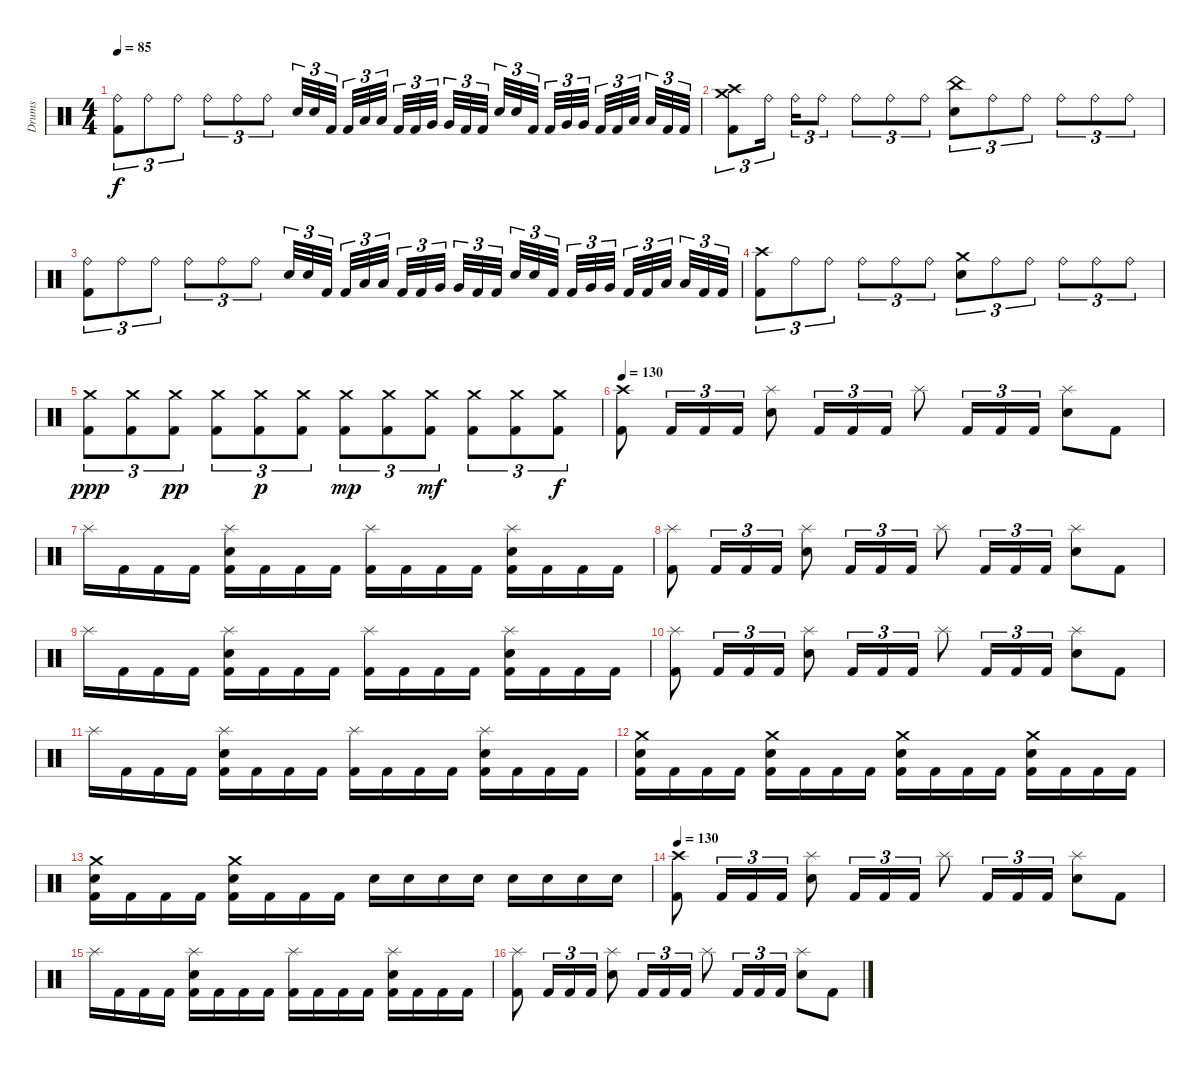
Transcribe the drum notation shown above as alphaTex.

\track ("Drums" "Drums") {instrument percussion}
\staff {score}
\articulation defaults
\ts (4 4)
\tempo 85
\clef neutral
\ks c
("Ride (bell)" "Kick (hit) 2").8{tu (3 2) dy f} "Ride (bell)".8{tu (3 2)} "Ride (bell)".8{tu (3 2)} "Ride (bell)".8{tu (3 2)} "Ride (bell)".8{tu (3 2)} "Ride (bell)".8{tu (3 2)} "Electric Snare (hit)".32{tu (3 2)} "Electric Snare (hit)".32{tu (3 2)} "Kick (hit) 2".32{tu (3 2) beam splitsecondary} "Kick (hit) 2".32{tu (3 2)} "Low Tom (hit)".32{tu (3 2)} "Low Tom (hit)".32{tu (3 2) beam splitsecondary} "Kick (hit) 2".32{tu (3 2)} "Kick (hit) 2".32{tu (3 2)} "Very Low Tom (hit)".32{tu (3 2) beam splitsecondary} "Very Low Tom (hit)".32{tu (3 2)} "Kick (hit) 2".32{tu (3 2)} "Kick (hit) 2".32{tu (3 2)} "Electric Snare (hit)".32{tu (3 2)} "Electric Snare (hit)".32{tu (3 2)} "Kick (hit) 2".32{tu (3 2) beam splitsecondary} "Kick (hit) 2".32{tu (3 2)} "Very Low Tom (hit)".32{tu (3 2)} "Very Low Tom (hit)".32{tu (3 2) beam splitsecondary} "Kick (hit) 2".32{tu (3 2)} "Kick (hit) 2".32{tu (3 2)} "Low Floor Tom (hit)".32{tu (3 2) beam splitsecondary} "Low Floor Tom (hit)".32{tu (3 2)} "Kick (hit) 2".32{tu (3 2)} "Kick (hit) 2".32{tu (3 2)} |
("Crash medium (hit)" "Crash high (hit)" "Kick (hit) 2").8{tu (3 2)} "Ride (bell)".16{tu (3 2) beam splitsecondary} "Ride (bell)".16{tu (3 2)} "Ride (bell)".8{tu (3 2)} "Ride (bell)".8{tu (3 2)} "Ride (bell)".8{tu (3 2)} "Ride (bell)".8{tu (3 2)} ("China (hit)" "Electric Snare (hit)").8{tu (3 2)} "Ride (bell)".8{tu (3 2)} "Ride (bell)".8{tu (3 2)} "Ride (bell)".8{tu (3 2)} "Ride (bell)".8{tu (3 2)} "Ride (bell)".8{tu (3 2)} |
("Ride (bell)" "Kick (hit) 2").8{tu (3 2)} "Ride (bell)".8{tu (3 2)} "Ride (bell)".8{tu (3 2)} "Ride (bell)".8{tu (3 2)} "Ride (bell)".8{tu (3 2)} "Ride (bell)".8{tu (3 2)} "Electric Snare (hit)".32{tu (3 2)} "Electric Snare (hit)".32{tu (3 2)} "Kick (hit) 2".32{tu (3 2) beam splitsecondary} "Kick (hit) 2".32{tu (3 2)} "Low Tom (hit)".32{tu (3 2)} "Low Tom (hit)".32{tu (3 2) beam splitsecondary} "Kick (hit) 2".32{tu (3 2)} "Kick (hit) 2".32{tu (3 2)} "Very Low Tom (hit)".32{tu (3 2) beam splitsecondary} "Very Low Tom (hit)".32{tu (3 2)} "Kick (hit) 2".32{tu (3 2)} "Kick (hit) 2".32{tu (3 2)} "Electric Snare (hit)".32{tu (3 2)} "Electric Snare (hit)".32{tu (3 2)} "Kick (hit) 2".32{tu (3 2) beam splitsecondary} "Kick (hit) 2".32{tu (3 2)} "Very Low Tom (hit)".32{tu (3 2)} "Very Low Tom (hit)".32{tu (3 2) beam splitsecondary} "Kick (hit) 2".32{tu (3 2)} "Kick (hit) 2".32{tu (3 2)} "Low Floor Tom (hit)".32{tu (3 2) beam splitsecondary} "Low Floor Tom (hit)".32{tu (3 2)} "Kick (hit) 2".32{tu (3 2)} "Kick (hit) 2".32{tu (3 2)} |
("Crash high (hit)" "Kick (hit) 2").8{tu (3 2)} "Ride (bell)".8{tu (3 2)} "Ride (bell)".8{tu (3 2)} "Ride (bell)".8{tu (3 2)} "Ride (bell)".8{tu (3 2)} "Ride (bell)".8{tu (3 2)} ("Crash medium (hit)" "Electric Snare (hit)").8{tu (3 2)} "Ride (bell)".8{tu (3 2)} "Ride (bell)".8{tu (3 2)} "Ride (bell)".8{tu (3 2)} "Ride (bell)".8{tu (3 2)} "Ride (bell)".8{tu (3 2)} |
("Crash medium (hit)" "Kick (hit) 2").8{tu (3 2) dy ppp} ("Crash medium (hit)" "Kick (hit) 2").8{tu (3 2)} ("Crash medium (hit)" "Kick (hit) 2").8{tu (3 2) dy pp} ("Crash medium (hit)" "Kick (hit) 2").8{tu (3 2)} ("Crash medium (hit)" "Kick (hit) 2").8{tu (3 2) dy p} ("Crash medium (hit)" "Kick (hit) 2").8{tu (3 2)} ("Crash medium (hit)" "Kick (hit) 2").8{tu (3 2) dy mp} ("Crash medium (hit)" "Kick (hit) 2").8{tu (3 2)} ("Crash medium (hit)" "Kick (hit) 2").8{tu (3 2) dy mf} ("Crash medium (hit)" "Kick (hit) 2").8{tu (3 2)} ("Crash medium (hit)" "Kick (hit) 2").8{tu (3 2)} ("Crash medium (hit)" "Kick (hit) 2").8{tu (3 2) dy f} |
\tempo 130
("Crash high (hit)" "Kick (hit) 2").8 "Kick (hit) 2".16{tu (3 2)} "Kick (hit) 2".16{tu (3 2)} "Kick (hit) 2".16{tu (3 2)} ("Splash (hit)" "Electric Snare (hit)").8 "Kick (hit) 2".16{tu (3 2)} "Kick (hit) 2".16{tu (3 2)} "Kick (hit) 2".16{tu (3 2)} "Splash (hit)".8 "Kick (hit) 2".16{tu (3 2)} "Kick (hit) 2".16{tu (3 2)} "Kick (hit) 2".16{tu (3 2)} ("Splash (hit)" "Electric Snare (hit)").8 "Kick (hit) 2".8 |
"Splash (hit)".16 "Kick (hit) 2".16 "Kick (hit) 2".16 "Kick (hit) 2".16 ("Splash (hit)" "Electric Snare (hit)" "Kick (hit) 2").16 "Kick (hit) 2".16 "Kick (hit) 2".16 "Kick (hit) 2".16 ("Splash (hit)" "Kick (hit) 2").16 "Kick (hit) 2".16 "Kick (hit) 2".16 "Kick (hit) 2".16 ("Splash (hit)" "Electric Snare (hit)" "Kick (hit) 2").16 "Kick (hit) 2".16 "Kick (hit) 2".16 "Kick (hit) 2".16 |
("Splash (hit)" "Kick (hit) 2").8 "Kick (hit) 2".16{tu (3 2)} "Kick (hit) 2".16{tu (3 2)} "Kick (hit) 2".16{tu (3 2)} ("Splash (hit)" "Electric Snare (hit)").8 "Kick (hit) 2".16{tu (3 2)} "Kick (hit) 2".16{tu (3 2)} "Kick (hit) 2".16{tu (3 2)} "Splash (hit)".8 "Kick (hit) 2".16{tu (3 2)} "Kick (hit) 2".16{tu (3 2)} "Kick (hit) 2".16{tu (3 2)} ("Splash (hit)" "Electric Snare (hit)").8 "Kick (hit) 2".8 |
"Splash (hit)".16 "Kick (hit) 2".16 "Kick (hit) 2".16 "Kick (hit) 2".16 ("Splash (hit)" "Electric Snare (hit)" "Kick (hit) 2").16 "Kick (hit) 2".16 "Kick (hit) 2".16 "Kick (hit) 2".16 ("Splash (hit)" "Kick (hit) 2").16 "Kick (hit) 2".16 "Kick (hit) 2".16 "Kick (hit) 2".16 ("Splash (hit)" "Electric Snare (hit)" "Kick (hit) 2").16 "Kick (hit) 2".16 "Kick (hit) 2".16 "Kick (hit) 2".16 |
("Splash (hit)" "Kick (hit) 2").8 "Kick (hit) 2".16{tu (3 2)} "Kick (hit) 2".16{tu (3 2)} "Kick (hit) 2".16{tu (3 2)} ("Splash (hit)" "Electric Snare (hit)").8 "Kick (hit) 2".16{tu (3 2)} "Kick (hit) 2".16{tu (3 2)} "Kick (hit) 2".16{tu (3 2)} "Splash (hit)".8 "Kick (hit) 2".16{tu (3 2)} "Kick (hit) 2".16{tu (3 2)} "Kick (hit) 2".16{tu (3 2)} ("Splash (hit)" "Electric Snare (hit)").8 "Kick (hit) 2".8 |
"Splash (hit)".16 "Kick (hit) 2".16 "Kick (hit) 2".16 "Kick (hit) 2".16 ("Splash (hit)" "Electric Snare (hit)" "Kick (hit) 2").16 "Kick (hit) 2".16 "Kick (hit) 2".16 "Kick (hit) 2".16 ("Splash (hit)" "Kick (hit) 2").16 "Kick (hit) 2".16 "Kick (hit) 2".16 "Kick (hit) 2".16 ("Splash (hit)" "Electric Snare (hit)" "Kick (hit) 2").16 "Kick (hit) 2".16 "Kick (hit) 2".16 "Kick (hit) 2".16 |
("Crash medium (hit)" "Electric Snare (hit)" "Kick (hit) 2").16 "Kick (hit) 2".16 "Kick (hit) 2".16 "Kick (hit) 2".16 ("Crash medium (hit)" "Electric Snare (hit)" "Kick (hit) 2").16 "Kick (hit) 2".16 "Kick (hit) 2".16 "Kick (hit) 2".16 ("Crash medium (hit)" "Electric Snare (hit)" "Kick (hit) 2").16 "Kick (hit) 2".16 "Kick (hit) 2".16 "Kick (hit) 2".16 ("Crash medium (hit)" "Electric Snare (hit)" "Kick (hit) 2").16 "Kick (hit) 2".16 "Kick (hit) 2".16 "Kick (hit) 2".16 |
("Crash medium (hit)" "Electric Snare (hit)" "Kick (hit) 2").16 "Kick (hit) 2".16 "Kick (hit) 2".16 "Kick (hit) 2".16 ("Crash medium (hit)" "Electric Snare (hit)" "Kick (hit) 2").16 "Kick (hit) 2".16 "Kick (hit) 2".16 "Kick (hit) 2".16 "Electric Snare (hit)".16 "Electric Snare (hit)".16 "Electric Snare (hit)".16 "Electric Snare (hit)".16 "Electric Snare (hit)".16 "Electric Snare (hit)".16 "Electric Snare (hit)".16 "Electric Snare (hit)".16 |
\tempo 130
("Crash high (hit)" "Kick (hit) 2").8 "Kick (hit) 2".16{tu (3 2)} "Kick (hit) 2".16{tu (3 2)} "Kick (hit) 2".16{tu (3 2)} ("Splash (hit)" "Electric Snare (hit)").8 "Kick (hit) 2".16{tu (3 2)} "Kick (hit) 2".16{tu (3 2)} "Kick (hit) 2".16{tu (3 2)} "Splash (hit)".8 "Kick (hit) 2".16{tu (3 2)} "Kick (hit) 2".16{tu (3 2)} "Kick (hit) 2".16{tu (3 2)} ("Splash (hit)" "Electric Snare (hit)").8 "Kick (hit) 2".8 |
"Splash (hit)".16 "Kick (hit) 2".16 "Kick (hit) 2".16 "Kick (hit) 2".16 ("Splash (hit)" "Electric Snare (hit)" "Kick (hit) 2").16 "Kick (hit) 2".16 "Kick (hit) 2".16 "Kick (hit) 2".16 ("Splash (hit)" "Kick (hit) 2").16 "Kick (hit) 2".16 "Kick (hit) 2".16 "Kick (hit) 2".16 ("Splash (hit)" "Electric Snare (hit)" "Kick (hit) 2").16 "Kick (hit) 2".16 "Kick (hit) 2".16 "Kick (hit) 2".16 |
("Splash (hit)" "Kick (hit) 2").8 "Kick (hit) 2".16{tu (3 2)} "Kick (hit) 2".16{tu (3 2)} "Kick (hit) 2".16{tu (3 2)} ("Splash (hit)" "Electric Snare (hit)").8 "Kick (hit) 2".16{tu (3 2)} "Kick (hit) 2".16{tu (3 2)} "Kick (hit) 2".16{tu (3 2)} "Splash (hit)".8 "Kick (hit) 2".16{tu (3 2)} "Kick (hit) 2".16{tu (3 2)} "Kick (hit) 2".16{tu (3 2)} ("Splash (hit)" "Electric Snare (hit)").8 "Kick (hit) 2".8
